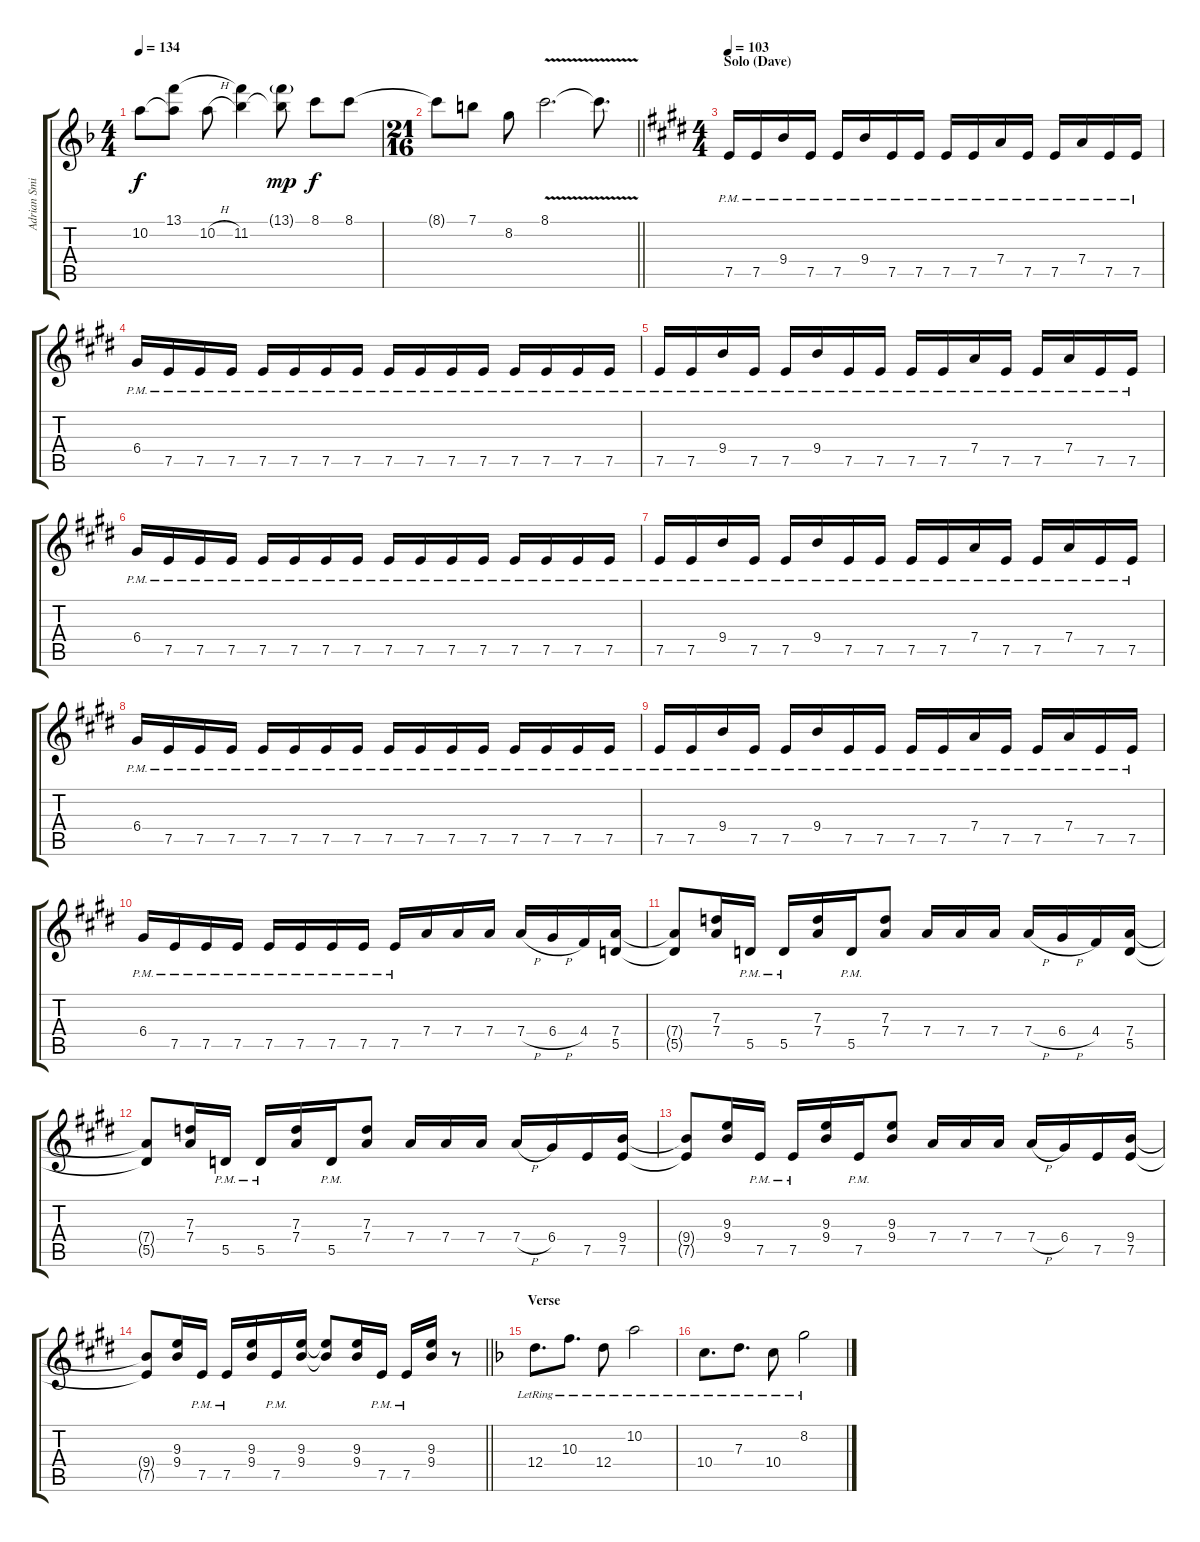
\track ("Adrian Smith" "Adrian Smi") {instrument distortionguitar}
\staff {score tabs}
\tuning (E4 B3 G3 D3 A2 E2) {hide}
\ts (4 4)
\tempo 134
\clef g2
\ks dminor
10.2.8{dy f} (13.1 10.2{t}).8 10.2{h}.8 (13.1{t} 11.2).4 (13.1{g} 11.2{t}).8{dy mp} 8.1.8{dy f} 8.1.8 |
\ts (21 16)
\barLineRight lightlight
8.1{t}.8 7.1.8 8.2.8 8.1{v}.2{d} 8.1{t}.8{d} |
\ts (4 4)
\section ("" "Solo (Dave)")
\tempo 103
\ks e
7.5{pm}.16 7.5{pm}.16 9.4{pm}.16 7.5{pm}.16 7.5{pm}.16 9.4{pm}.16 7.5{pm}.16 7.5{pm}.16 7.5{pm}.16 7.5{pm}.16 7.4{pm}.16 7.5{pm}.16 7.5{pm}.16 7.4{pm}.16 7.5{pm}.16 7.5{pm}.16 |
6.4{pm}.16 7.5{pm}.16 7.5{pm}.16 7.5{pm}.16 7.5{pm}.16 7.5{pm}.16 7.5{pm}.16 7.5{pm}.16 7.5{pm}.16 7.5{pm}.16 7.5{pm}.16 7.5{pm}.16 7.5{pm}.16 7.5{pm}.16 7.5{pm}.16 7.5{pm}.16 |
7.5{pm}.16 7.5{pm}.16 9.4{pm}.16 7.5{pm}.16 7.5{pm}.16 9.4{pm}.16 7.5{pm}.16 7.5{pm}.16 7.5{pm}.16 7.5{pm}.16 7.4{pm}.16 7.5{pm}.16 7.5{pm}.16 7.4{pm}.16 7.5{pm}.16 7.5{pm}.16 |
6.4{pm}.16 7.5{pm}.16 7.5{pm}.16 7.5{pm}.16 7.5{pm}.16 7.5{pm}.16 7.5{pm}.16 7.5{pm}.16 7.5{pm}.16 7.5{pm}.16 7.5{pm}.16 7.5{pm}.16 7.5{pm}.16 7.5{pm}.16 7.5{pm}.16 7.5{pm}.16 |
7.5{pm}.16 7.5{pm}.16 9.4{pm}.16 7.5{pm}.16 7.5{pm}.16 9.4{pm}.16 7.5{pm}.16 7.5{pm}.16 7.5{pm}.16 7.5{pm}.16 7.4{pm}.16 7.5{pm}.16 7.5{pm}.16 7.4{pm}.16 7.5{pm}.16 7.5{pm}.16 |
6.4{pm}.16 7.5{pm}.16 7.5{pm}.16 7.5{pm}.16 7.5{pm}.16 7.5{pm}.16 7.5{pm}.16 7.5{pm}.16 7.5{pm}.16 7.5{pm}.16 7.5{pm}.16 7.5{pm}.16 7.5{pm}.16 7.5{pm}.16 7.5{pm}.16 7.5{pm}.16 |
7.5{pm}.16 7.5{pm}.16 9.4{pm}.16 7.5{pm}.16 7.5{pm}.16 9.4{pm}.16 7.5{pm}.16 7.5{pm}.16 7.5{pm}.16 7.5{pm}.16 7.4{pm}.16 7.5{pm}.16 7.5{pm}.16 7.4{pm}.16 7.5{pm}.16 7.5{pm}.16 |
6.4{pm}.16 7.5{pm}.16 7.5{pm}.16 7.5{pm}.16 7.5{pm}.16 7.5{pm}.16 7.5{pm}.16 7.5{pm}.16 7.5{pm}.16 7.4.16 7.4.16 7.4.16 7.4{h}.16 6.4{h}.16 4.4.16 (7.4 5.5).16 |
(7.4{t} 5.5{t}).8 (7.3 7.4).16 5.5{pm}.16 5.5{pm}.16 (7.3 7.4).16 5.5{pm}.16 (7.3 7.4).8 7.4.16 7.4.16 7.4.16 7.4{h}.16 6.4{h}.16 4.4.16 (7.4 5.5).16 |
(7.4{t} 5.5{t}).8 (7.3 7.4).16 5.5{pm}.16 5.5{pm}.16 (7.3 7.4).16 5.5{pm}.16 (7.3 7.4).8 7.4.16 7.4.16 7.4.16 7.4{h}.16 6.4.16 7.5.16 (9.4 7.5).16 |
(9.4{t} 7.5{t}).8 (9.3 9.4).16 7.5{pm}.16 7.5{pm}.16 (9.3 9.4).16 7.5{pm}.16 (9.3 9.4).8 7.4.16 7.4.16 7.4.16 7.4{h}.16 6.4.16 7.5.16 (9.4 7.5).16 |
\barLineRight lightlight
(9.4{t} 7.5{t}).8 (9.3 9.4).16 7.5{pm}.16 7.5{pm}.16 (9.3 9.4).16 7.5{pm}.16 (9.3 9.4).16 (9.3{t} 9.4{t}).8 (9.3 9.4).16 7.5{pm}.16 7.5{pm}.16 (9.3 9.4).16 r.8{instrument electricguitarclean} |
\section ("" "Verse")
\ks dminor
12.4{lr}.8{d} 10.3{lr}.8{d} 12.4{lr}.8 10.2{lr}.2 |
10.4{lr}.8{d} 7.3{lr}.8{d} 10.4{lr}.8 8.2{lr}.2
